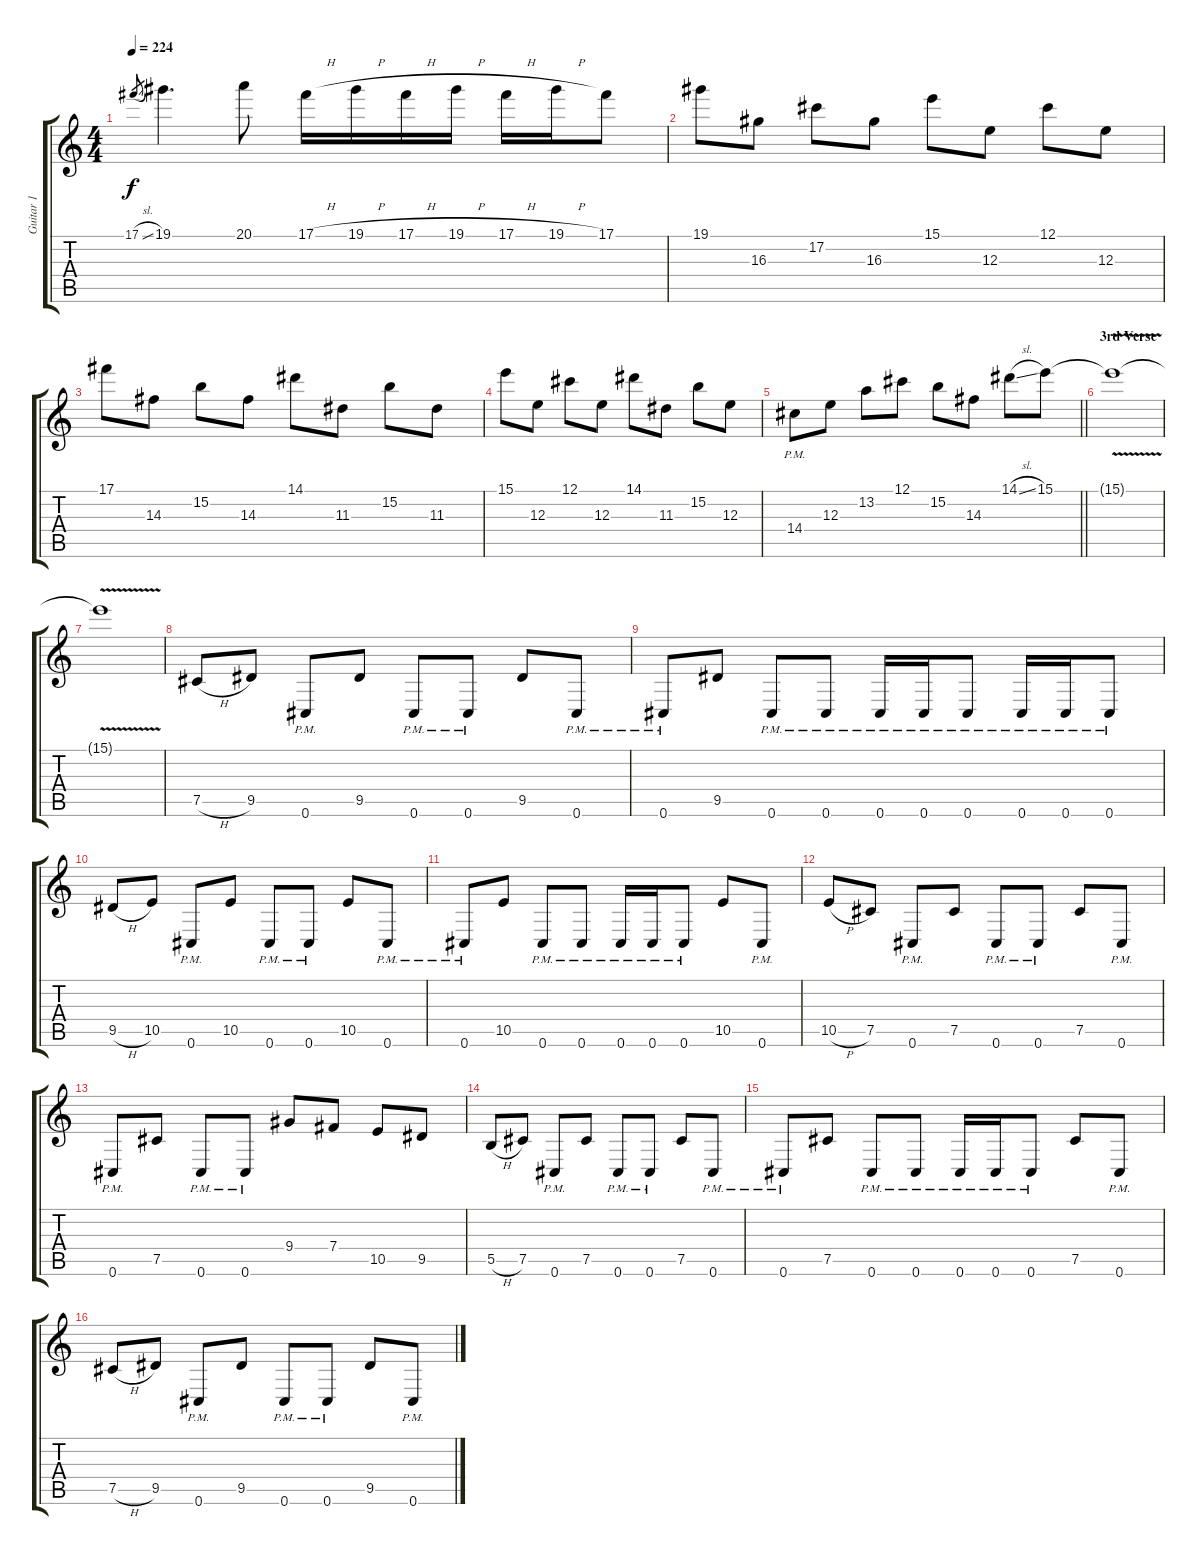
\track ("Guitar 1" "Guitar 1") {instrument distortionguitar}
\staff {score tabs}
\tuning (Db4 Ab3 E3 B2 Gb2 Db2) {hide}
\ts (4 4)
\tempo 224
\clef g2
\ks c
17.1{sl}.8{gr dy f} 19.1.4{d} 20.1.8 17.1{h}.16 19.1{h}.16 17.1{h}.16 19.1{h}.16 17.1{h}.16 19.1{h}.16 17.1.8 |
19.1.8 16.3.8 17.2.8 16.3.8 15.1.8 12.3.8 12.1.8 12.3.8 |
17.1.8 14.3.8 15.2.8 14.3.8 14.1.8 11.3.8 15.2.8 11.3.8 |
15.1.8 12.3.8 12.1.8 12.3.8 14.1.8 11.3.8 15.2.8 12.3.8 |
\barLineRight lightlight
14.4{pm}.8 12.3.8 13.2.8 12.1.8 15.2.8 14.3.8 14.1{sl}.8 15.1.8 |
\section ("" "3rd Verse")
15.1{v t}.1 |
15.1{t}.1 |
7.5{h}.8 9.5.8 0.6{pm}.8 9.5.8 0.6{pm}.8 0.6{pm}.8 9.5.8 0.6{pm}.8 |
0.6{pm}.8 9.5.8 0.6{pm}.8 0.6{pm}.8 0.6{pm}.16 0.6{pm}.16 0.6{pm}.8 0.6{pm}.16 0.6{pm}.16 0.6{pm}.8 |
9.5{h}.8 10.5.8 0.6{pm}.8 10.5.8 0.6{pm}.8 0.6{pm}.8 10.5.8 0.6{pm}.8 |
0.6{pm}.8 10.5.8 0.6{pm}.8 0.6{pm}.8 0.6{pm}.16 0.6{pm}.16 0.6{pm}.8 10.5.8 0.6{pm}.8 |
10.5{h}.8 7.5.8 0.6{pm}.8 7.5.8 0.6{pm}.8 0.6{pm}.8 7.5.8 0.6{pm}.8 |
0.6{pm}.8 7.5.8 0.6{pm}.8 0.6{pm}.8 9.4.8 7.4.8 10.5.8 9.5.8 |
5.5{h}.8 7.5.8 0.6{pm}.8 7.5.8 0.6{pm}.8 0.6{pm}.8 7.5.8 0.6{pm}.8 |
0.6{pm}.8 7.5.8 0.6{pm}.8 0.6{pm}.8 0.6{pm}.16 0.6{pm}.16 0.6{pm}.8 7.5.8 0.6{pm}.8 |
7.5{h}.8 9.5.8 0.6{pm}.8 9.5.8 0.6{pm}.8 0.6{pm}.8 9.5.8 0.6{pm}.8
